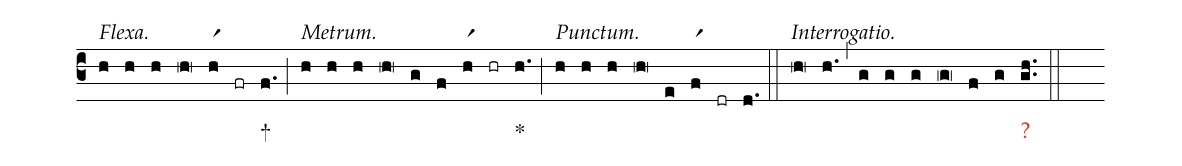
office-part: matutinum, tonus lectionis solemnis;
%%
(c3)
(h[alt:Flexa.]) (h) (h) (hR) (hr1) (fr) +(f.) (;)
(h[alt:Metrum.]) (h) (h) (hR) (g) (f) (hr1) (hr) *(h.) (;)
(h[alt:Punctum.]) (h) (h) (hR) (e) (fr1) (dr) (d.) (::)
(hR[alt:Interrogatio.]) (h.) (,) (g) (g) (g) (gR) (f) (g) <c>?</c>(gh..) (::)
